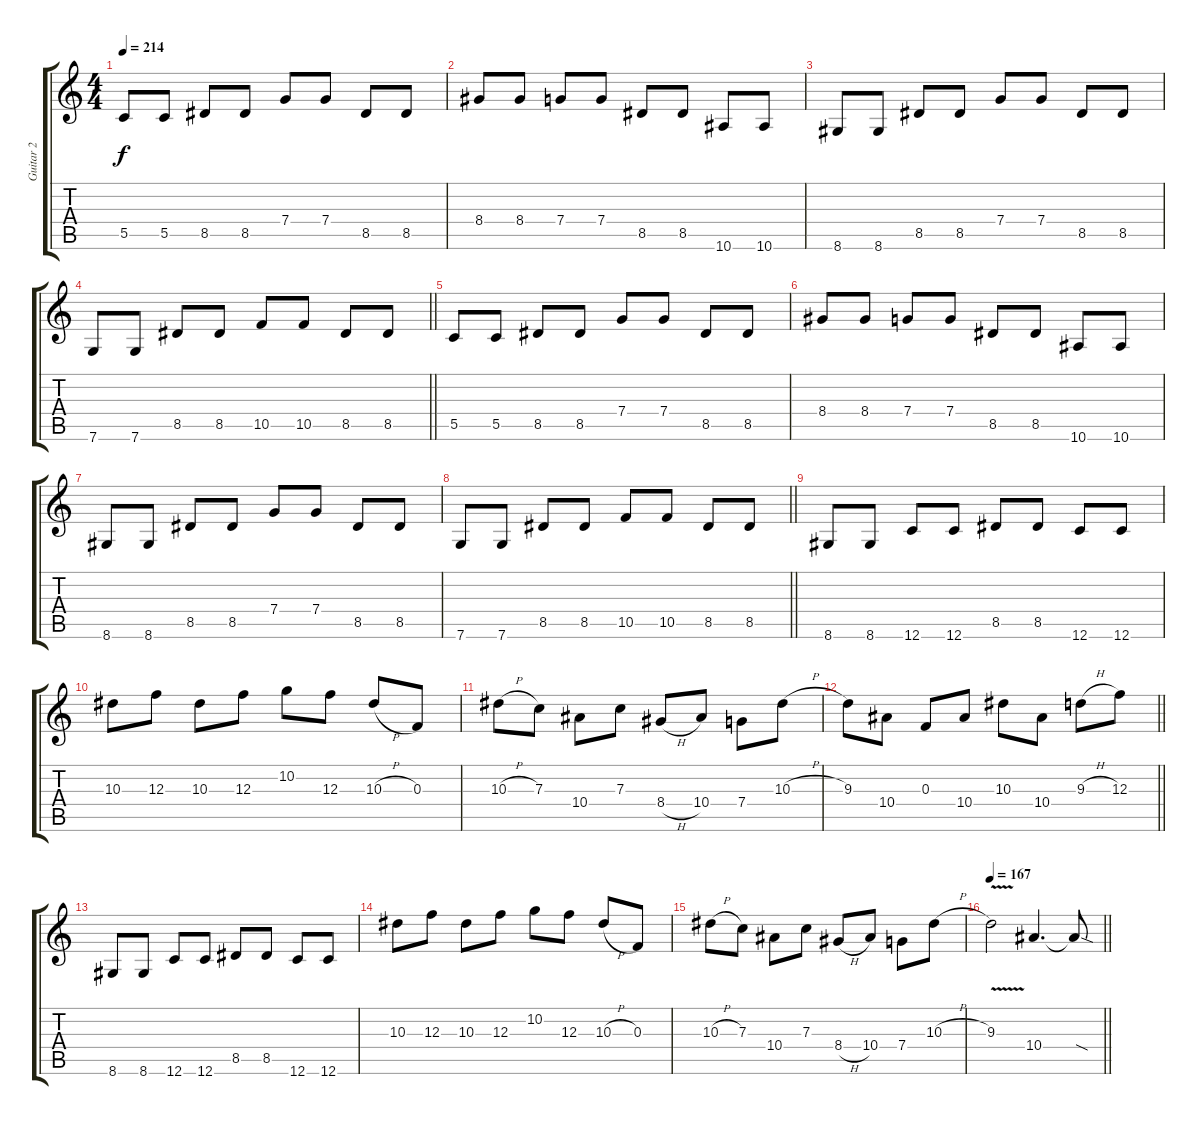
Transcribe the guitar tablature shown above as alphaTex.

\track ("Guitar 2" "Guitar 2") {instrument distortionguitar}
\staff {score tabs}
\tuning (D4 A3 F3 C3 G2 C2) {hide}
\ts (4 4)
\section ("" "")
\tempo 214
\clef g2
\ks c
5.5.8{dy f} 5.5.8 8.5.8 8.5.8 7.4.8 7.4.8 8.5.8 8.5.8 |
8.4.8 8.4.8 7.4.8 7.4.8 8.5.8 8.5.8 10.6.8 10.6.8 |
8.6.8 8.6.8 8.5.8 8.5.8 7.4.8 7.4.8 8.5.8 8.5.8 |
\barLineRight lightlight
7.6.8 7.6.8 8.5.8 8.5.8 10.5.8 10.5.8 8.5.8 8.5.8 |
5.5.8 5.5.8 8.5.8 8.5.8 7.4.8 7.4.8 8.5.8 8.5.8 |
8.4.8 8.4.8 7.4.8 7.4.8 8.5.8 8.5.8 10.6.8 10.6.8 |
8.6.8 8.6.8 8.5.8 8.5.8 7.4.8 7.4.8 8.5.8 8.5.8 |
\barLineRight lightlight
7.6.8 7.6.8 8.5.8 8.5.8 10.5.8 10.5.8 8.5.8 8.5.8 |
\section ("" "")
8.6.8 8.6.8 12.6.8 12.6.8 8.5.8 8.5.8 12.6.8 12.6.8 |
10.3.8 12.3.8 10.3.8 12.3.8 10.2.8 12.3.8 10.3{h}.8 0.3.8 |
10.3{h}.8 7.3.8 10.4.8 7.3.8 8.4{h}.8 10.4.8 7.4.8 10.3{h}.8 |
\barLineRight lightlight
9.3.8 10.4.8 0.3.8 10.4.8 10.3.8 10.4.8 9.3{h}.8 12.3.8 |
8.6.8 8.6.8 12.6.8 12.6.8 8.5.8 8.5.8 12.6.8 12.6.8 |
10.3.8 12.3.8 10.3.8 12.3.8 10.2.8 12.3.8 10.3{h}.8 0.3.8 |
10.3{h}.8 7.3.8 10.4.8 7.3.8 8.4{h}.8 10.4.8 7.4.8 10.3{h}.8 |
\tempo 167
\barLineRight lightlight
9.3{v}.2 10.4.4{d} 10.4{sod t}.8
